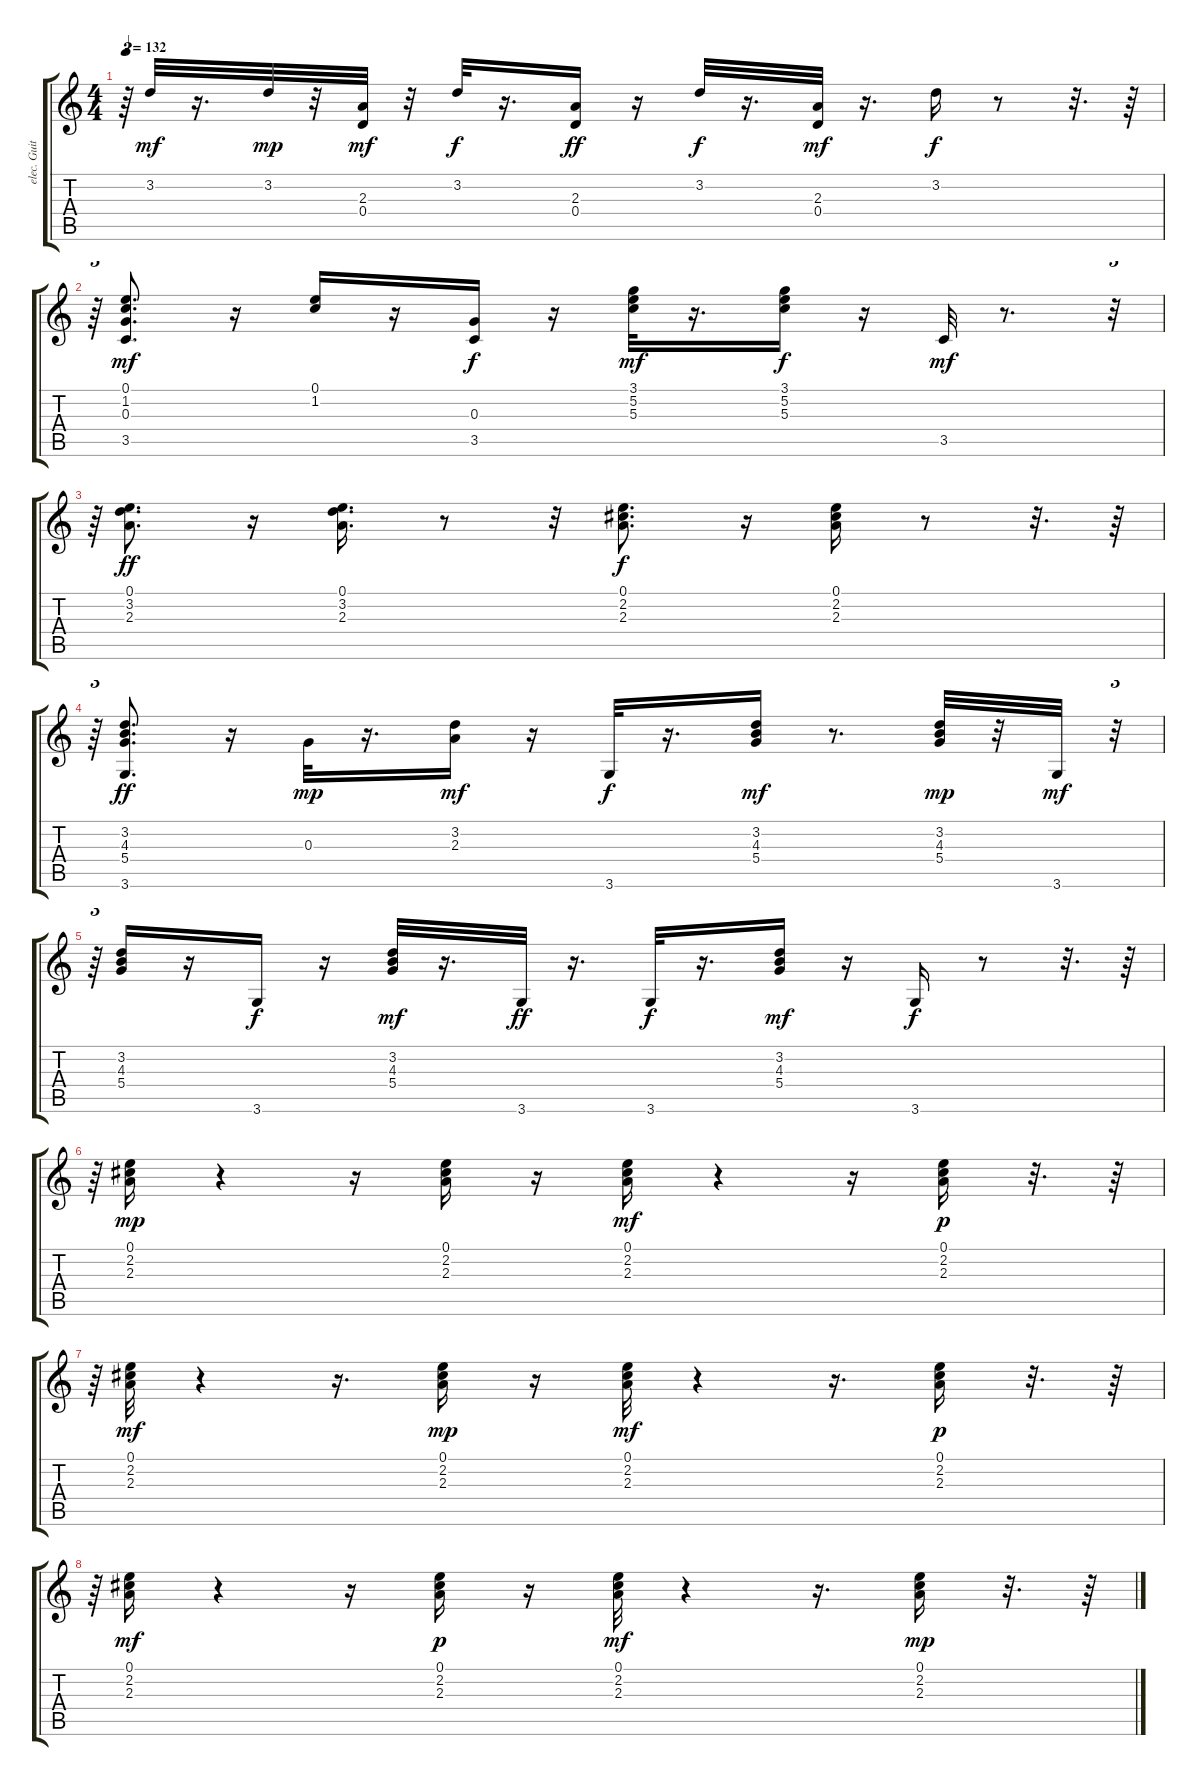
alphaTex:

\track ("elec. Guitar(clean)" "elec. Guit") {instrument electricguitarclean}
\staff {score tabs}
\tuning (E4 B3 G3 D3 A2 E2) {hide}
\ts (4 4)
\tempo 132
\clef g2
\ks c
r.64{tu (3 2) dy mf} 3.2.32 r.16{d} 3.2.32{dy mp} r.32 (2.3 0.4).32{dy mf} r.32 3.2.32{dy f} r.16{d} (2.3 0.4).16{dy ff} r.16 3.2.32{dy f} r.16{d} (2.3 0.4).32{dy mf} r.16{d} 3.2.16{dy f} r.8 r.32{d} r.64 |
r.64{tu (3 2)} (0.1 1.2 0.3 3.5).8{d dy mf} r.16 (0.1 1.2).16 r.16 (0.3 3.5).16{dy f} r.16 (3.1 5.2 5.3).32{dy mf} r.16{d} (3.1 5.2 5.3).16{dy f} r.16 3.5.32{dy mf} r.8{d} r.32{tu (3 2)} |
r.64{tu (3 2)} (0.1 3.2 2.3).8{d dy ff} r.16 (0.1 3.2 2.3).16{d} r.8 r.32 (0.1 2.2 2.3).8{d dy f} r.16 (0.1 2.2 2.3).16 r.8 r.32{d} r.64 |
r.64{tu (3 2)} (3.2 4.3 5.4 3.6).8{d dy ff} r.16 0.3.32{dy mp} r.16{d} (3.2 2.3).16{dy mf} r.16 3.6.32{dy f} r.16{d} (3.2 4.3 5.4).16{dy mf} r.8{d} (3.2 4.3 5.4).32{dy mp} r.32 3.6.32{dy mf} r.32{tu (3 2)} |
r.64{tu (3 2)} (3.2 4.3 5.4).16 r.16 3.6.16{dy f} r.16 (3.2 4.3 5.4).32{dy mf} r.16{d} 3.6.32{dy ff} r.16{d} 3.6.32{dy f} r.16{d} (3.2 4.3 5.4).16{dy mf} r.16 3.6.16{dy f} r.8 r.32{d} r.64 |
r.64{tu (3 2)} (0.1 2.2 2.3).16{dy mp} r.4 r.16 (0.1 2.2 2.3).16 r.16 (0.1 2.2 2.3).16{dy mf} r.4 r.16 (0.1 2.2 2.3).16{dy p} r.32{d} r.64 |
r.64{tu (3 2)} (0.1 2.2 2.3).32{dy mf} r.4 r.16{d} (0.1 2.2 2.3).16{dy mp} r.16 (0.1 2.2 2.3).32{dy mf} r.4 r.16{d} (0.1 2.2 2.3).16{dy p} r.32{d} r.64 |
r.64{tu (3 2)} (0.1 2.2 2.3).16{dy mf} r.4 r.16 (0.1 2.2 2.3).16{dy p} r.16 (0.1 2.2 2.3).32{dy mf} r.4 r.16{d} (0.1 2.2 2.3).16{dy mp} r.32{d} r.64
